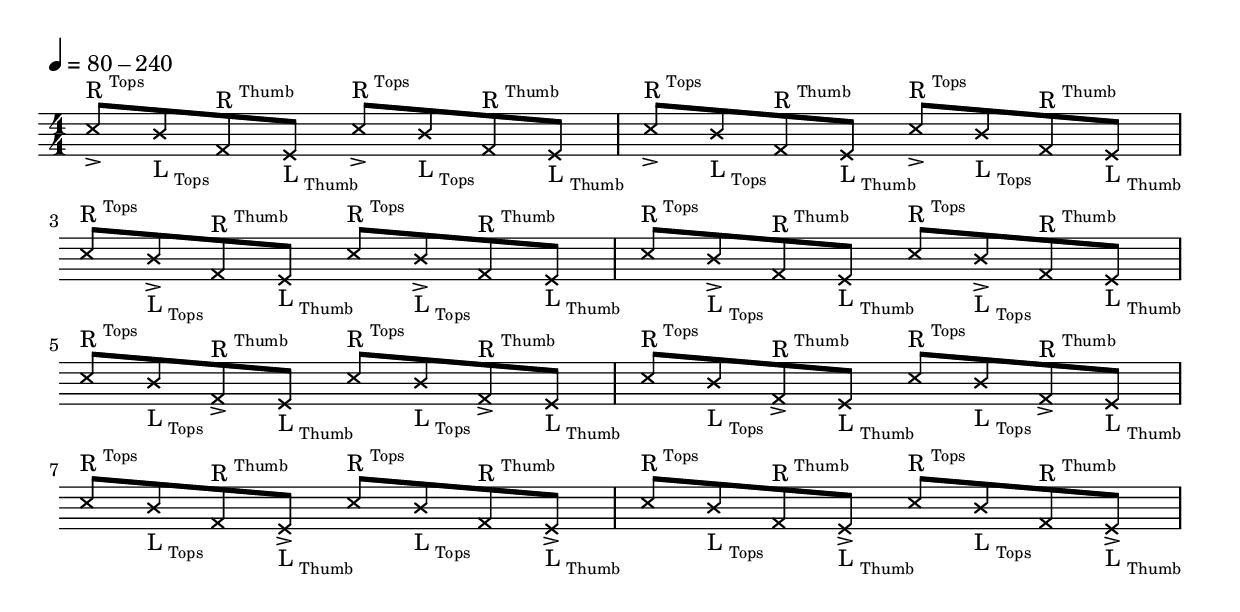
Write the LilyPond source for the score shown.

\version "2.24.1"
\include "../../global.ly"

\layout {
  indent = -3.5
}

\relative {
  \defaultScoreSettings
  \tempo 4 = 80 - 240
  \time 4/4

  \rimNote

  \repeat unfold 4 { c''8^\RTopsTop-> b_\LTopsBtm   f^\RThumbTop   e_\LThumbBtm   } \break
  \repeat unfold 4 {  c'8^\RTopsTop   b_\LTopsBtm-> f^\RThumbTop   e_\LThumbBtm   } \break
  \repeat unfold 4 {  c'8^\RTopsTop   b_\LTopsBtm   f^\RThumbTop-> e_\LThumbBtm   } \break
  \repeat unfold 4 {  c'8^\RTopsTop   b_\LTopsBtm   f^\RThumbTop   e_\LThumbBtm-> }

  \resetNoteHead
}